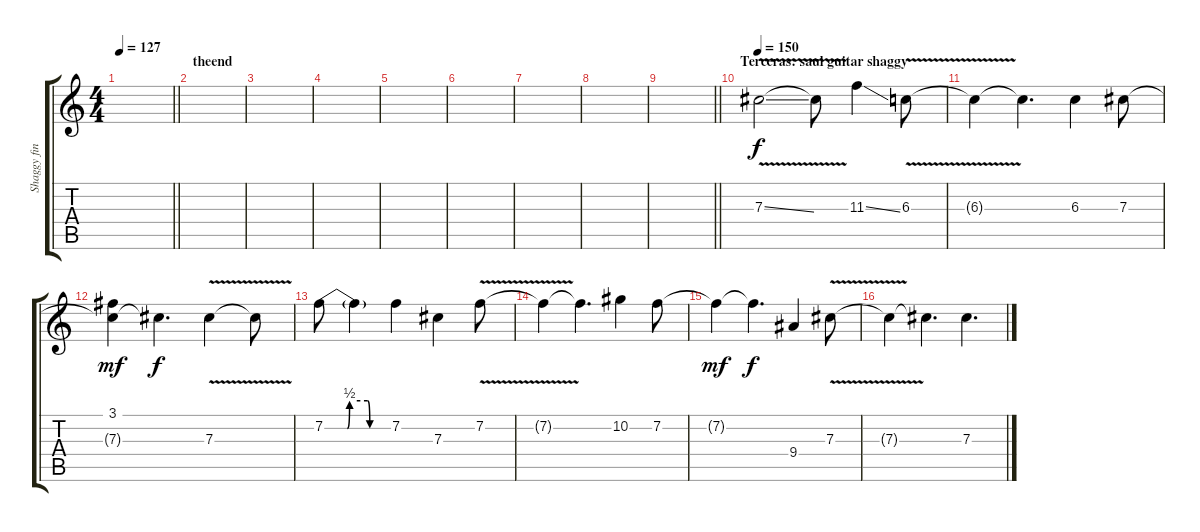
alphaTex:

\track ("Shaggy final nada `+" "Shaggy fin") {instrument distortionguitar}
\staff {score tabs}
\tuning (Eb4 Bb3 Gb3 Db3 Ab2 Eb2) {hide}
\ts (4 4)
\tempo 127
\clef g2
\barLineRight lightlight
\ks c
|
\section ("" "theend")
|
|
|
|
|
|
|
\barLineRight lightlight
|
\section ("" "Terceras: saul guitar shaggy")
\tempo 150
7.3{v ss}.2 7.3{t}.8 11.3{ss}.4 6.3{v}.8 |
6.3{t}.4 6.3{t}.4{d} 6.3.4 7.3.8 |
(3.1 7.3{t}).4{dy mf} 7.3{t}.4{d dy f} 7.3{v}.4 7.3{t}.8 |
7.2{be (custom 0 0 20 0 22 2 38 2 40 0 60 0)}.8 7.2{t}.4 7.2.4 7.3.4 7.2{v}.8 |
7.2{t}.4 7.2{t}.4{d} 10.2.4 7.2.8 |
7.2{t}.4{dy mf} 7.2{t}.4{d dy f} 9.4.4 7.3{v}.8 |
7.3{t}.4 7.3{t}.4{d} 7.3.4{d}
